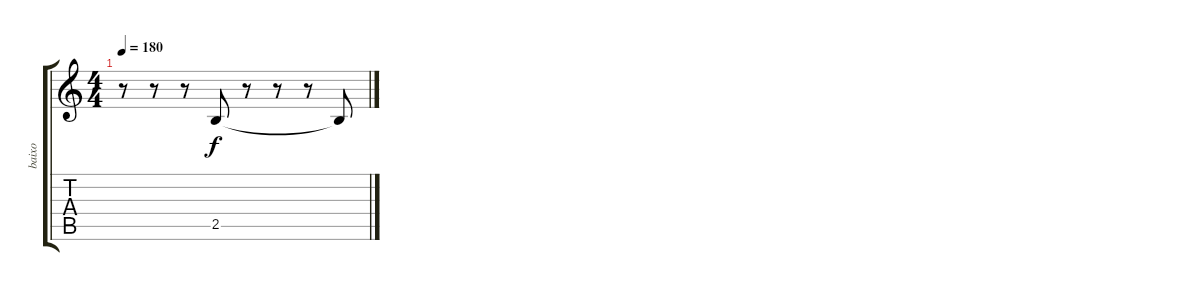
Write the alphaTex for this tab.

\track ("baixo" "baixo") {instrument electricbassfinger}
\staff {score tabs}
\tuning (E4 B3 G3 D3 A2 E2) {hide}
\ts (4 4)
\tempo 180
\clef g2
\ks c
r.8{dy f} r.8 r.8 2.5.8 r.8 r.8 r.8 2.5{t}.8
